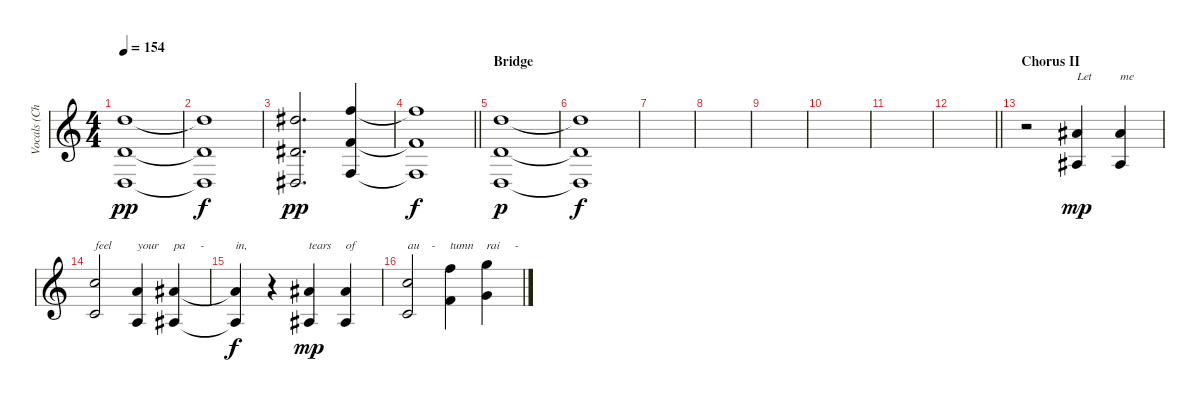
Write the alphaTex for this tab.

\track ("Vocals (Choir)" "Vocals (Ch") {instrument choiraahs}
\staff {score}
\tuning (E4 B3 G3 D3 A2 E2) {hide}
\ts (4 4)
\tempo 154
\clef g2
\ks c
(10.1 3.2 0.4).1{dy pp} |
(10.1{t} 3.2{t} 0.4{t}).1{dy f} |
(11.1 4.2 1.4).2{d dy pp} (13.1 6.2 3.4).4 |
\barLineRight lightlight
(13.1{t} 6.2{t} 3.4{t}).1{dy f} |
\section ("" "Bridge")
(10.1 3.2 0.4).1{dy p volume 2} |
(10.1{t} 3.2{t} 0.4{t}).1{dy f} |
|
|
|
|
|
\barLineRight lightlight
|
\section ("" "Chorus II")
r.2{volume 10} (6.1 3.3).4{txt "Let" dy mp} (6.1 3.3).4{txt "me"} |
(8.1 5.3).2{txt "feel"} (5.1 2.3).4{txt "your"} (6.1 3.3).4{txt "pa     -"} |
(6.1{t} 3.3{t}).4{txt "in," dy f} r.4 (6.1 3.3).4{txt "tears" dy mp} (6.1 3.3).4{txt "of"} |
(8.1 5.3).2{txt "au    -"} (13.1 10.3).4{txt "tumn"} (15.1 12.3).4{txt "rai     -"}
